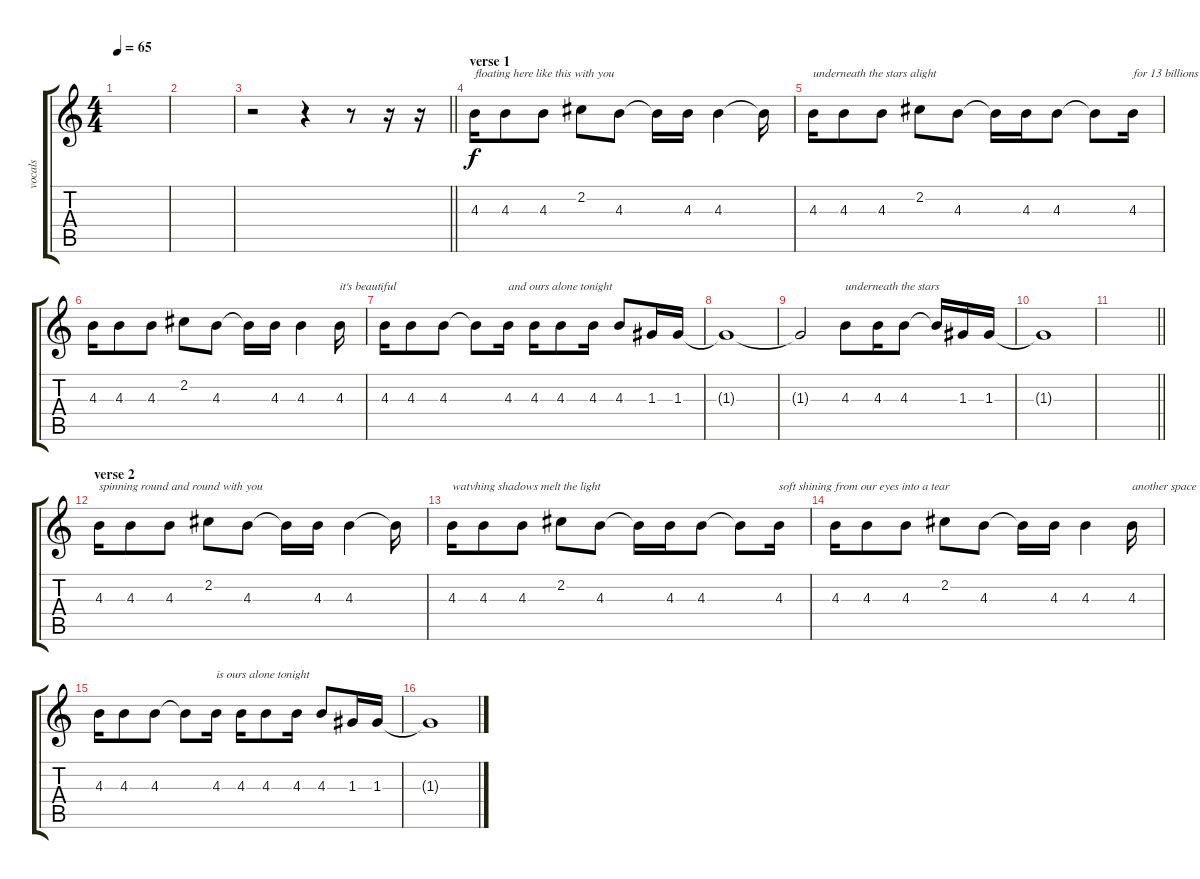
\track ("vocals" "vocals") {instrument electricguitarjazz}
\staff {score tabs}
\tuning (E4 B3 G3 D3 A2 E2) {hide}
\ts (4 4)
\tempo 65
\clef g2
\ks c
|
|
\barLineRight lightlight
r.2 r.4 r.8 r.16 r.16 |
\section ("" "verse 1")
4.3.16{txt "floating here like this with you"} 4.3.8 4.3.8 2.2.8 4.3.8 4.3{t}.16 4.3.16 4.3.4 4.3{t}.16 |
4.3.16{txt "underneath the stars alight"} 4.3.8 4.3.8 2.2.8 4.3.8 4.3{t}.16 4.3.16 4.3.8 4.3{t}.8 4.3.16{txt "for 13 billions years a view"} |
4.3.16 4.3.8 4.3.8 2.2.8 4.3.8 4.3{t}.16 4.3.16 4.3.4 4.3.16{txt "it's beautiful"} |
4.3.16 4.3.8 4.3.8 4.3{t}.8 4.3.16{txt "and ours alone tonight"} 4.3.16 4.3.8 4.3.16 4.3.8 1.3.16 1.3.16 |
1.3{t}.1 |
1.3{t}.2 4.3.8{txt "underneath the stars"} 4.3.16 4.3.8 4.3{t}.16 1.3.16 1.3.16 |
1.3{t}.1 |
\barLineRight lightlight
|
\section ("" "verse 2")
4.3.16{txt "spinning round and round with you"} 4.3.8 4.3.8 2.2.8 4.3.8 4.3{t}.16 4.3.16 4.3.4 4.3{t}.16 |
4.3.16{txt "watvhing shadows melt the light"} 4.3.8 4.3.8 2.2.8 4.3.8 4.3{t}.16 4.3.16 4.3.8 4.3{t}.8 4.3.16{txt "soft shining from our eyes into a tear"} |
4.3.16 4.3.8 4.3.8 2.2.8 4.3.8 4.3{t}.16 4.3.16 4.3.4 4.3.16{txt "another space"} |
4.3.16 4.3.8 4.3.8 4.3{t}.8 4.3.16{txt "is ours alone tonight"} 4.3.16 4.3.8 4.3.16 4.3.8 1.3.16 1.3.16 |
1.3{t}.1
